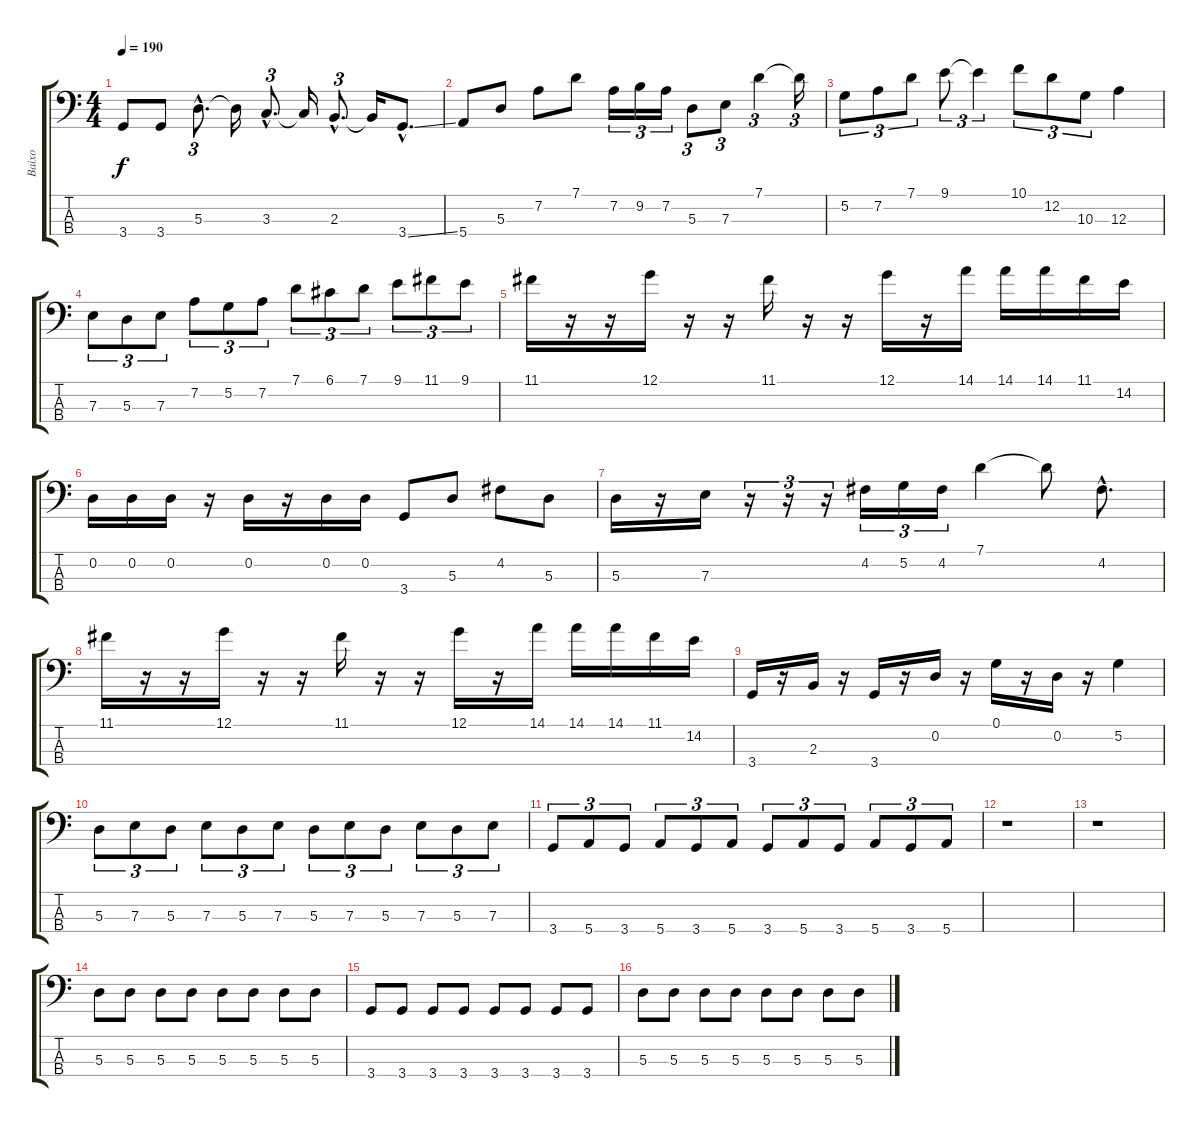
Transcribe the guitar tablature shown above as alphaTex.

\track ("Baixo" "Baixo") {instrument electricbasspick}
\staff {score tabs}
\tuning (G2 D2 A1 E1) {hide}
\ts (4 4)
\tempo 190
\clef f4
\ks c
3.4.8{dy f} 3.4.8 5.3{hac}.8{d tu (3 2)} 5.3{t}.16 3.3{hac}.8{d tu (3 2)} 3.3{t}.16 2.3{hac}.8{d tu (3 2)} 2.3{t}.16 3.4{ss hac}.8{d} |
5.4.8 5.3.8 7.2.8 7.1.8 7.2.16{tu (3 2)} 9.2.16{tu (3 2)} 7.2.16{tu (3 2)} 5.3.8{tu (3 2)} 7.3.8{tu (3 2)} 7.1.4{tu (3 2)} 7.1{t}.16{tu (3 2)} |
5.2.8{tu (3 2)} 7.2.8{tu (3 2)} 7.1.8{tu (3 2)} 9.1.8{tu (3 2)} 9.1{t}.4{tu (3 2)} 10.1.8{tu (3 2)} 12.2.8{tu (3 2)} 10.3.8{tu (3 2)} 12.3.4 |
7.3.8{tu (3 2)} 5.3.8{tu (3 2)} 7.3.8{tu (3 2)} 7.2.8{tu (3 2)} 5.2.8{tu (3 2)} 7.2.8{tu (3 2)} 7.1.8{tu (3 2)} 6.1.8{tu (3 2)} 7.1.8{tu (3 2)} 9.1.8{tu (3 2)} 11.1.8{tu (3 2)} 9.1.8{tu (3 2)} |
11.1.16 r.16 r.16 12.1.16 r.16 r.16 11.1.16 r.16 r.16 12.1.16 r.16 14.1.16 14.1.16 14.1.16 11.1.16 14.2.16 |
0.2.16{volume 16} 0.2.16 0.2.16 r.16 0.2.16 r.16 0.2.16 0.2.16 3.4.8 5.3.8 4.2.8 5.3.8 |
5.3.16 r.16 7.3.16 r.16{tu (3 2)} r.16{tu (3 2)} r.16{tu (3 2)} 4.2.16{tu (3 2)} 5.2.16{tu (3 2)} 4.2.16{tu (3 2)} 7.1.4 7.1{t}.8 4.2{hac}.8{d} |
11.1.16 r.16 r.16 12.1.16 r.16 r.16 11.1.16 r.16 r.16 12.1.16 r.16 14.1.16 14.1.16 14.1.16 11.1.16 14.2.16 |
3.4.16 r.16 2.3.16 r.16 3.4.16 r.16 0.2.16 r.16 0.1.16 r.16 0.2.16 r.16 5.2.4 |
5.3.8{tu (3 2)} 7.3.8{tu (3 2)} 5.3.8{tu (3 2)} 7.3.8{tu (3 2)} 5.3.8{tu (3 2)} 7.3.8{tu (3 2)} 5.3.8{tu (3 2)} 7.3.8{tu (3 2)} 5.3.8{tu (3 2)} 7.3.8{tu (3 2)} 5.3.8{tu (3 2)} 7.3.8{tu (3 2)} |
3.4.8{tu (3 2)} 5.4.8{tu (3 2)} 3.4.8{tu (3 2)} 5.4.8{tu (3 2)} 3.4.8{tu (3 2)} 5.4.8{tu (3 2)} 3.4.8{tu (3 2)} 5.4.8{tu (3 2)} 3.4.8{tu (3 2)} 5.4.8{tu (3 2)} 3.4.8{tu (3 2)} 5.4.8{tu (3 2)} |
r.1 |
r.1 |
5.3.8 5.3.8 5.3.8 5.3.8 5.3.8 5.3.8 5.3.8 5.3.8 |
3.4.8 3.4.8 3.4.8 3.4.8 3.4.8 3.4.8 3.4.8 3.4.8 |
5.3.8 5.3.8 5.3.8 5.3.8 5.3.8 5.3.8 5.3.8 5.3.8
